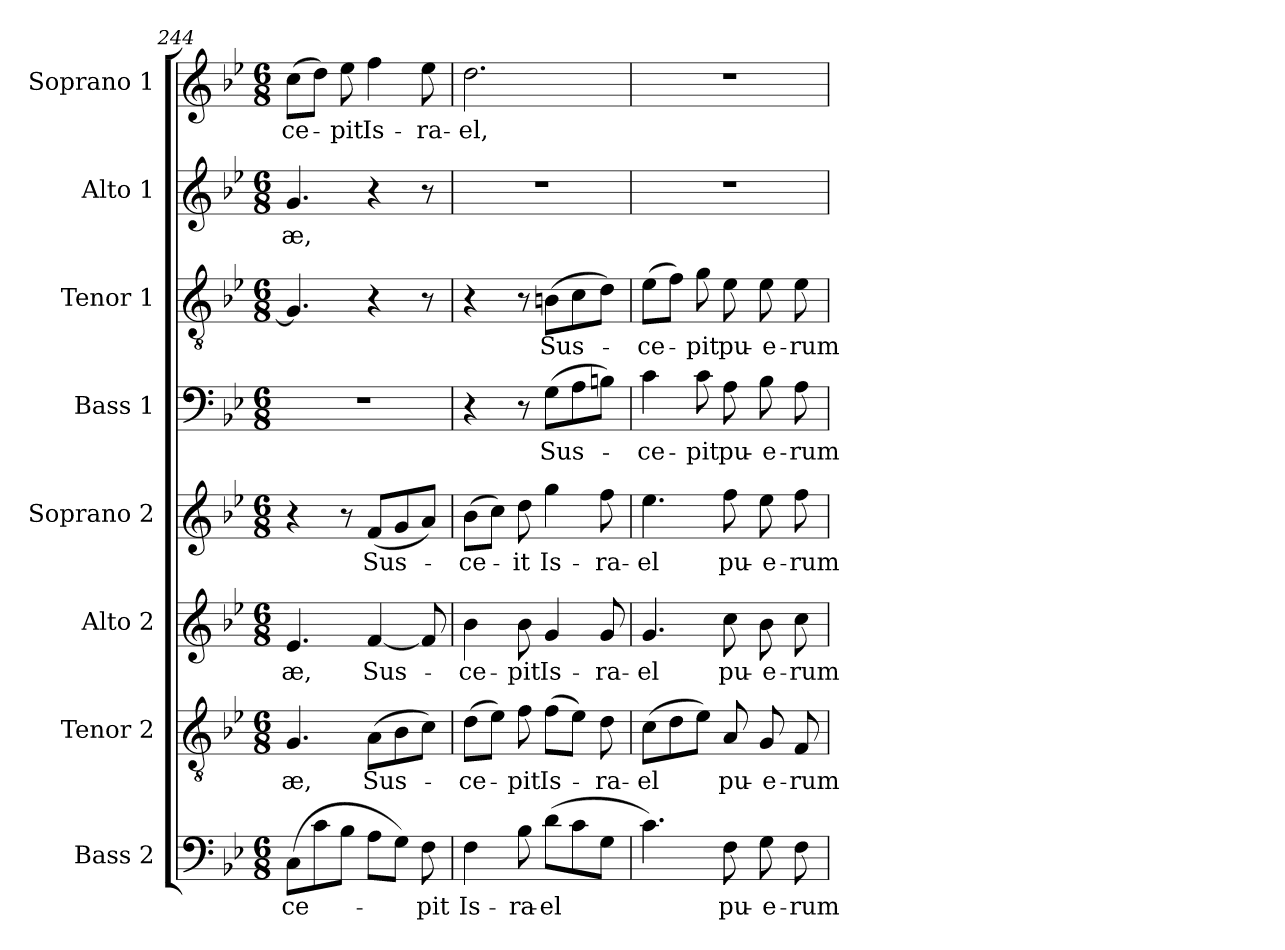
**kern	**text	**kern	**text	**kern	**text	**kern	**text	**kern	**text	**kern	**text	**kern	**text	**kern	**text
*part8	*part8	*part7	*part7	*part6	*part6	*part5	*part5	*part4	*part4	*part3	*part3	*part2	*part2	*part1	*part1
*staff8	*staff8	*staff7	*staff7	*staff6	*staff6	*staff5	*staff5	*staff4	*staff4	*staff3	*staff3	*staff2	*staff2	*staff1	*staff1
*I"Bass 2	*	*I"Tenor 2	*	*I"Alto 2	*	*I"Soprano 2	*	*I"Bass 1	*	*I"Tenor 1	*	*I"Alto 1	*	*I"Soprano 1	*
*I'B 2.	*	*I'T 2.	*	*I'A 2.	*	*I'S 2.	*	*I'B 1.	*	*I'T 1.	*	*I'A 1.	*	*I'S 1.	*
*clefF4	*	*clefGv2	*	*clefG2	*	*clefG2	*	*clefF4	*	*clefGv2	*	*clefG2	*	*clefG2	*
*	*	*ITrd7c12	*	*	*	*	*	*	*	*ITrd7c12	*	*	*	*	*
*k[b-e-]	*	*k[b-e-]	*	*k[b-e-]	*	*k[b-e-]	*	*k[b-e-]	*	*k[b-e-]	*	*k[b-e-]	*	*k[b-e-]	*
*B-:	*	*B-:	*	*B-:	*	*B-:	*	*B-:	*	*B-:	*	*B-:	*	*B-:	*
*M6/8	*	*M6/8	*	*M6/8	*	*M6/8	*	*M6/8	*	*M6/8	*	*M6/8	*	*M6/8	*
=244	=244	=244	=244	=244	=244	=244	=244	=244	=244	=244	=244	=244	=244	=244	=244
!	!LO:LY:b:color=#000000	!	!	!	!	!	!	!	!	!	!	!	!	!	!
!	!	!	!LO:LY:b:color=#000000	!	!	!	!	!	!	!	!	!	!	!	!
!	!	!	!	!	!LO:LY:b:color=#000000	!	!	!LO:N:vis=1	!	!	!	!	!	!	!
!	!	!	!	!	!	!	!	!	!	!	!	!	!LO:LY:b:color=#000000	!	!
!	!	!	!	!	!	!	!	!	!	!	!	!	!	!	!LO:LY:b:color=#000000
(8Ci\L	-ce-	4.GGi/	-æ,	4.e-i/	-æ,	4r	.	2.r	.	4.GGi/]	.	4.gi/	-æ,	(8cci\L	-ce-
8ci\	.	.	.	.	.	.	.	.	.	.	.	.	.	8ddi\J)	.
!	!	!	!	!	!	!	!	!	!	!	!	!	!	!	!LO:LY:b:color=#000000
8B-i\J	.	.	.	.	.	8r	.	.	.	.	.	.	.	8ee-i\	-pit
!	!	!	!LO:LY:b:color=#000000	!	!	!	!	!	!	!	!	!	!	!	!
!	!	!	!	!	!LO:LY:b:color=#000000	!	!	!	!	!	!	!	!	!	!
!	!	!	!	!	!	!	!LO:LY:b:color=#000000	!	!	!	!	!	!	!	!
!	!	!	!	!	!	!	!	!	!	!	!	!	!	!	!LO:LY:b:color=#000000
8Ai\L	.	(8AAi\L	Sus-	[4fi/	Sus-	(8fi/L	Sus-	.	.	4r	.	4r	.	4ffi\	Is-
8Gi\J)	.	8BB-i\	.	.	.	8gi/	.	.	.	.	.	.	.	.	.
!	!LO:LY:b:color=#000000	!	!	!	!	!	!	!	!	!	!	!	!	!	!
!	!	!	!	!	!	!	!	!	!	!	!	!	!	!	!LO:LY:b:color=#000000
8Fi\	-pit	8Ci\J)	.	8fi/]	.	8ai/J)	.	.	.	8r	.	8r	.	8ee-i\	-ra-
=245	=245	=245	=245	=245	=245	=245	=245	=245	=245	=245	=245	=245	=245	=245	=245
!	!LO:LY:b:color=#000000	!	!	!	!	!	!	!	!	!	!	!	!	!	!
!	!	!	!LO:LY:b:color=#000000	!	!	!	!	!	!	!	!	!	!	!	!
!	!	!	!	!	!LO:LY:b:color=#000000	!	!	!	!	!	!	!	!	!	!
!	!	!	!	!	!	!	!LO:LY:b:color=#000000	!	!	!	!	!LO:N:vis=1	!	!	!
!	!	!	!	!	!	!	!	!	!	!	!	!	!	!	!LO:LY:b:color=#000000
4Fi\	Is-	(8Di\L	-ce-	4b-i\	-ce-	(8b-i\L	-ce-	4r	.	4r	.	2.r	.	2.ddi\	-el,
.	.	8E-i\J)	.	.	.	8cci\J)	.	.	.	.	.	.	.	.	.
!	!LO:LY:b:color=#000000	!	!	!	!	!	!	!	!	!	!	!	!	!	!
!	!	!	!LO:LY:b:color=#000000	!	!	!	!	!	!	!	!	!	!	!	!
!	!	!	!	!	!LO:LY:b:color=#000000	!	!	!	!	!	!	!	!	!	!
!	!	!	!	!	!	!	!LO:LY:b:color=#000000	!	!	!	!	!	!	!	!
8B-i\	-ra-	8Fi\	-pit	8b-i\	-pit	8ddi\	-it	8r	.	8r	.	.	.	.	.
!	!LO:LY:b:color=#000000	!	!	!	!	!	!	!	!	!	!	!	!	!	!
!	!	!	!LO:LY:b:color=#000000	!	!	!	!	!	!	!	!	!	!	!	!
!	!	!	!	!	!LO:LY:b:color=#000000	!	!	!	!	!	!	!	!	!	!
!	!	!	!	!	!	!	!LO:LY:b:color=#000000	!	!	!	!	!	!	!	!
!	!	!	!	!	!	!	!	!	!LO:LY:b:color=#000000	!	!	!	!	!	!
!	!	!	!	!	!	!	!	!	!	!	!LO:LY:b:color=#000000	!	!	!	!
(8di\L	-el	(8Fi\L	Is-	4gi/	Is-	4ggi\	Is-	(8Gi\L	Sus-	(8BBni\L	Sus-	.	.	.	.
8ci\	.	8E-i\J)	.	.	.	.	.	8Ai\	.	8Ci\	.	.	.	.	.
!	!	!	!LO:LY:b:color=#000000	!	!	!	!	!	!	!	!	!	!	!	!
!	!	!	!	!	!LO:LY:b:color=#000000	!	!	!	!	!	!	!	!	!	!
!	!	!	!	!	!	!	!LO:LY:b:color=#000000	!	!	!	!	!	!	!	!
8Gi\J	.	8Di\	-ra-	8gi/	-ra-	8ffi\	-ra-	8Bni\J)	.	8Di\J)	.	.	.	.	.
=246	=246	=246	=246	=246	=246	=246	=246	=246	=246	=246	=246	=246	=246	=246	=246
!	!	!	!LO:LY:b:color=#000000	!	!	!	!	!	!	!	!	!	!	!	!
!	!	!	!	!	!LO:LY:b:color=#000000	!	!	!	!	!	!	!	!	!	!
!	!	!	!	!	!	!	!LO:LY:b:color=#000000	!	!	!	!	!	!	!	!
!	!	!	!	!	!	!	!	!	!LO:LY:b:color=#000000	!	!	!	!	!	!
!	!	!	!	!	!	!	!	!	!	!	!LO:LY:b:color=#000000	!LO:N:vis=1	!	!LO:N:vis=1	!
4.ci\)	.	(8Ci\L	-el	4.gi/	-el	4.ee-i\	-el	4ci\	-ce-	(8E-i\L	-ce-	2.r	.	2.r	.
.	.	8Di\	.	.	.	.	.	.	.	8Fi\J)	.	.	.	.	.
!	!	!	!	!	!	!	!	!	!LO:LY:b:color=#000000	!	!	!	!	!	!
!	!	!	!	!	!	!	!	!	!	!	!LO:LY:b:color=#000000	!	!	!	!
.	.	8E-i\J)	.	.	.	.	.	8ci\	-pit	8Gi\	-pit	.	.	.	.
!	!LO:LY:b:color=#000000	!	!	!	!	!	!	!	!	!	!	!	!	!	!
!	!	!	!LO:LY:b:color=#000000	!	!	!	!	!	!	!	!	!	!	!	!
!	!	!	!	!	!LO:LY:b:color=#000000	!	!	!	!	!	!	!	!	!	!
!	!	!	!	!	!	!	!LO:LY:b:color=#000000	!	!	!	!	!	!	!	!
!	!	!	!	!	!	!	!	!	!LO:LY:b:color=#000000	!	!	!	!	!	!
!	!	!	!	!	!	!	!	!	!	!	!LO:LY:b:color=#000000	!	!	!	!
8Fi\	pu-	8AAi/	pu-	8cci\	pu-	8ffi\	pu-	8Ai\	pu-	8E-i\	pu-	.	.	.	.
!	!LO:LY:b:color=#000000	!	!	!	!	!	!	!	!	!	!	!	!	!	!
!	!	!	!LO:LY:b:color=#000000	!	!	!	!	!	!	!	!	!	!	!	!
!	!	!	!	!	!LO:LY:b:color=#000000	!	!	!	!	!	!	!	!	!	!
!	!	!	!	!	!	!	!LO:LY:b:color=#000000	!	!	!	!	!	!	!	!
!	!	!	!	!	!	!	!	!	!LO:LY:b:color=#000000	!	!	!	!	!	!
!	!	!	!	!	!	!	!	!	!	!	!LO:LY:b:color=#000000	!	!	!	!
8Gi\	-e-	8GGi/	-e-	8b-i\	-e-	8ee-i\	-e-	8B-i\	-e-	8E-i\	-e-	.	.	.	.
!	!LO:LY:b:color=#000000	!	!	!	!	!	!	!	!	!	!	!	!	!	!
!	!	!	!LO:LY:b:color=#000000	!	!	!	!	!	!	!	!	!	!	!	!
!	!	!	!	!	!LO:LY:b:color=#000000	!	!	!	!	!	!	!	!	!	!
!	!	!	!	!	!	!	!LO:LY:b:color=#000000	!	!	!	!	!	!	!	!
!	!	!	!	!	!	!	!	!	!LO:LY:b:color=#000000	!	!	!	!	!	!
!	!	!	!	!	!	!	!	!	!	!	!LO:LY:b:color=#000000	!	!	!	!
8Fi\	-rum	8FFi/	-rum	8cci\	-rum	8ffi\	-rum	8Ai\	-rum	8E-i\	-rum	.	.	.	.
=	=	=	=	=	=	=	=	=	=	=	=	=	=	=	=
*-	*-	*-	*-	*-	*-	*-	*-	*-	*-	*-	*-	*-	*-	*-	*-
